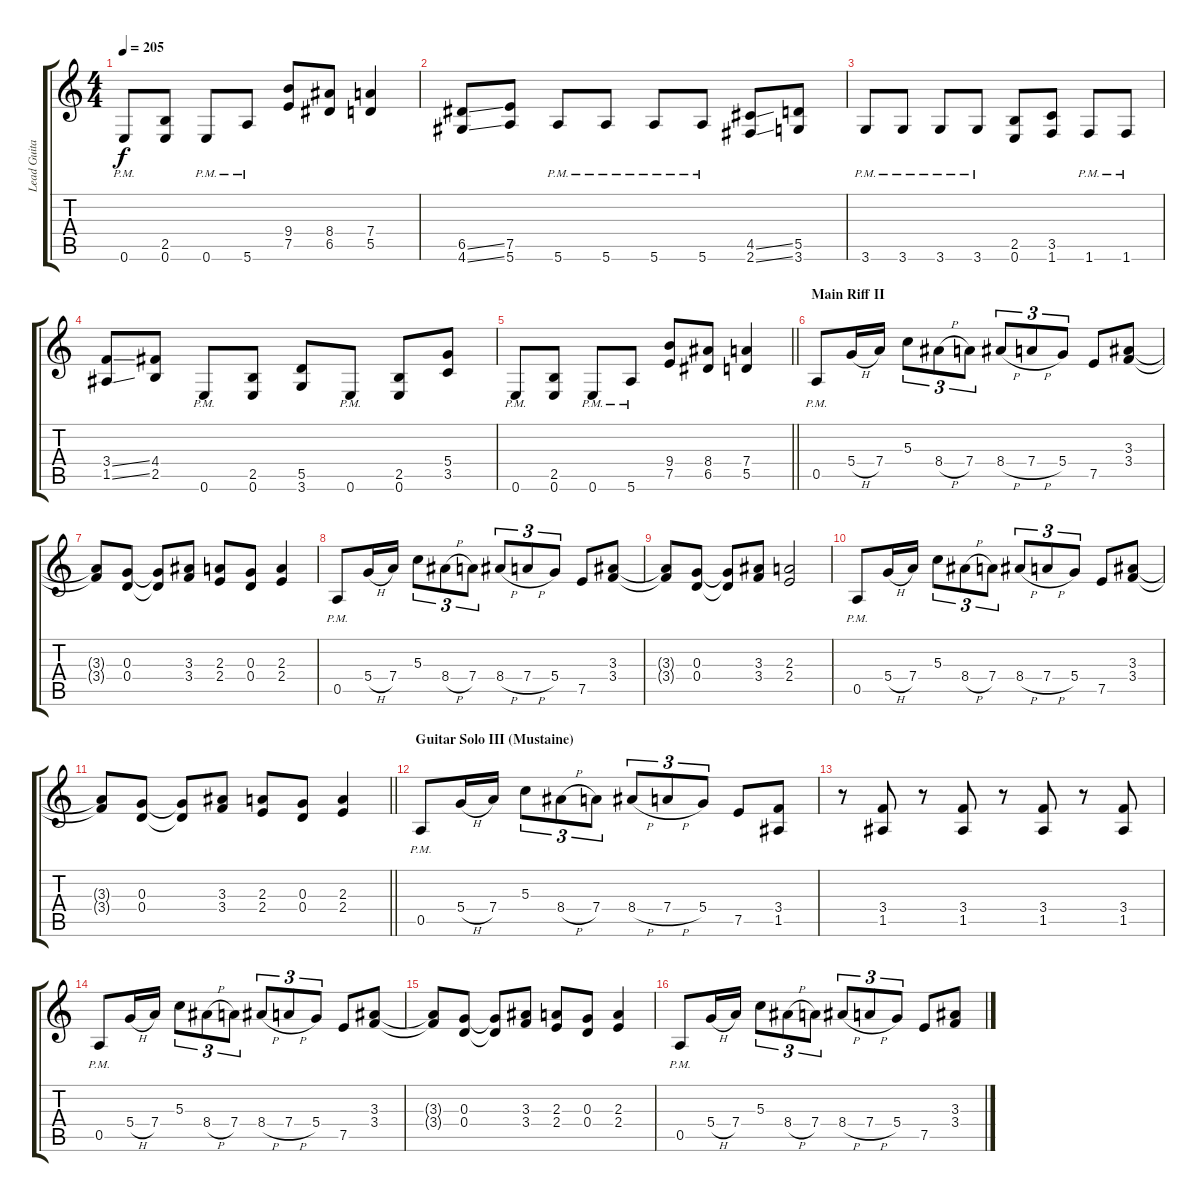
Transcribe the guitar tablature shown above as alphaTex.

\track ("Lead Guitar (Dave Mustaine)" "Lead Guita") {instrument distortionguitar}
\staff {score tabs}
\tuning (E4 B3 G3 D3 A2 E2) {hide}
\ts (4 4)
\tempo 205
\clef g2
\ks c
0.6{pm}.8{dy f} (2.5 0.6).8 0.6{pm}.8 5.6{pm}.8 (9.4 7.5).8 (8.4 6.5).8 (7.4 5.5).4 |
(6.5{ss} 4.6{ss}).8 (7.5 5.6).8 5.6{pm}.8 5.6{pm}.8 5.6{pm}.8 5.6{pm}.8 (4.5{ss} 2.6{ss}).8 (5.5 3.6).8 |
3.6{pm}.8 3.6{pm}.8 3.6{pm}.8 3.6{pm}.8 (2.5 0.6).8 (3.5 1.6).8 1.6{pm}.8 1.6{pm}.8 |
(3.4{ss} 1.5{ss}).8 (4.4 2.5).8 0.6{pm}.8 (2.5 0.6).8 (5.5 3.6).8 0.6{pm}.8 (2.5 0.6).8 (5.4 3.5).8 |
\barLineRight lightlight
0.6{pm}.8 (2.5 0.6).8 0.6{pm}.8 5.6{pm}.8 (9.4 7.5).8 (8.4 6.5).8 (7.4 5.5).4 |
\section ("" "Main Riff II")
0.5{pm}.8 5.4{h}.16 7.4.16 5.3.8{tu (3 2)} 8.4{h}.8{tu (3 2)} 7.4.8{tu (3 2)} 8.4{h}.8{tu (3 2)} 7.4{h}.8{tu (3 2)} 5.4.8{tu (3 2)} 7.5.8 (3.3 3.4).8 |
(3.3{t} 3.4{t}).8 (0.3 0.4).8 (0.3{t} 0.4{t}).8 (3.3 3.4).8 (2.3 2.4).8 (0.3 0.4).8 (2.3 2.4).4 |
0.5{pm}.8 5.4{h}.16 7.4.16 5.3.8{tu (3 2)} 8.4{h}.8{tu (3 2)} 7.4.8{tu (3 2)} 8.4{h}.8{tu (3 2)} 7.4{h}.8{tu (3 2)} 5.4.8{tu (3 2)} 7.5.8 (3.3 3.4).8 |
(3.3{t} 3.4{t}).8 (0.3 0.4).8 (0.3{t} 0.4{t}).8 (3.3 3.4).8 (2.3 2.4).2 |
0.5{pm}.8 5.4{h}.16 7.4.16 5.3.8{tu (3 2)} 8.4{h}.8{tu (3 2)} 7.4.8{tu (3 2)} 8.4{h}.8{tu (3 2)} 7.4{h}.8{tu (3 2)} 5.4.8{tu (3 2)} 7.5.8 (3.3 3.4).8 |
\barLineRight lightlight
(3.3{t} 3.4{t}).8 (0.3 0.4).8 (0.3{t} 0.4{t}).8 (3.3 3.4).8 (2.3 2.4).8 (0.3 0.4).8 (2.3 2.4).4 |
\section ("" "Guitar Solo III (Mustaine)")
0.5{pm}.8 5.4{h}.16 7.4.16 5.3.8{tu (3 2)} 8.4{h}.8{tu (3 2)} 7.4.8{tu (3 2)} 8.4{h}.8{tu (3 2)} 7.4{h}.8{tu (3 2)} 5.4.8{tu (3 2)} 7.5.8 (3.4 1.5).8 |
r.8 (3.4 1.5).8 r.8 (3.4 1.5).8 r.8 (3.4 1.5).8 r.8 (3.4 1.5).8 |
0.5{pm}.8 5.4{h}.16 7.4.16 5.3.8{tu (3 2)} 8.4{h}.8{tu (3 2)} 7.4.8{tu (3 2)} 8.4{h}.8{tu (3 2)} 7.4{h}.8{tu (3 2)} 5.4.8{tu (3 2)} 7.5.8 (3.3 3.4).8 |
(3.3{t} 3.4{t}).8 (0.3 0.4).8 (0.3{t} 0.4{t}).8 (3.3 3.4).8 (2.3 2.4).8 (0.3 0.4).8 (2.3 2.4).4 |
0.5{pm}.8 5.4{h}.16 7.4.16 5.3.8{tu (3 2)} 8.4{h}.8{tu (3 2)} 7.4.8{tu (3 2)} 8.4{h}.8{tu (3 2)} 7.4{h}.8{tu (3 2)} 5.4.8{tu (3 2)} 7.5.8 (3.3 3.4).8
